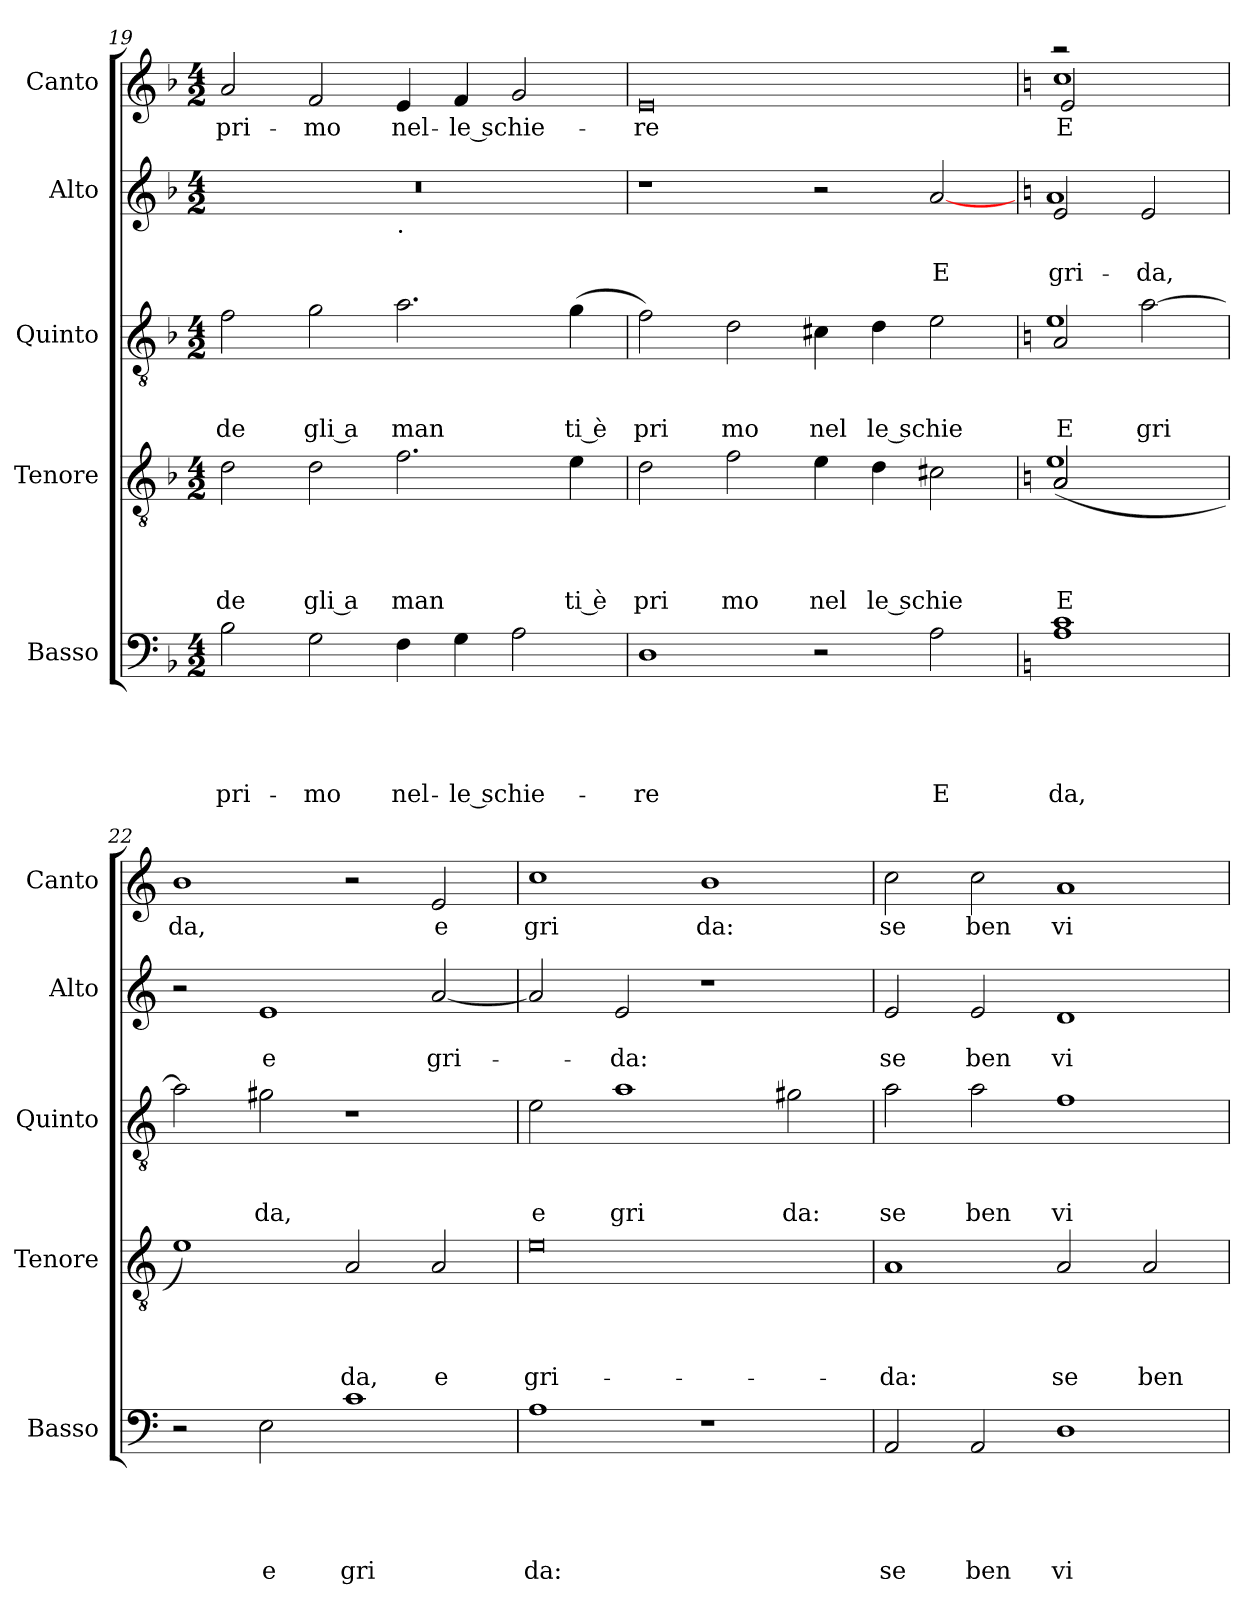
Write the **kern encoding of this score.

**kern	**text	**text	**text	**text	**text	**kern	**text	**text	**text	**text	**kern	**text	**text	**text	**kern	**text	**text	**kern	**text
*part5	*part5	*part5	*part5	*part5	*part5	*part4	*part4	*part4	*part4	*part4	*part3	*part3	*part3	*part3	*part2	*part2	*part2	*part1	*part1
*staff5	*staff5	*staff5	*staff5	*staff5	*staff5	*staff4	*staff4	*staff4	*staff4	*staff4	*staff3	*staff3	*staff3	*staff3	*staff2	*staff2	*staff2	*staff1	*staff1
*I"Basso	*	*	*	*	*	*I"Tenore	*	*	*	*	*I"Quinto	*	*	*	*I"Alto	*	*	*I"Canto	*
*I'Basso	*	*	*	*	*	*I'Tenore	*	*	*	*	*I'Quinto	*	*	*	*I'Alto	*	*	*I'Canto	*
*clefF4	*	*	*	*	*	*clefGv2	*	*	*	*	*clefGv2	*	*	*	*clefG2	*	*	*clefG2	*
*k[b-]	*	*	*	*	*	*k[b-]	*	*	*	*	*k[b-]	*	*	*	*k[b-]	*	*	*k[b-]	*
*F:	*	*	*	*	*	*F:	*	*	*	*	*F:	*	*	*	*F:	*	*	*F:	*
*M4/2	*	*	*	*	*	*M4/2	*	*	*	*	*M4/2	*	*	*	*M4/2	*	*	*M4/2	*
=19	=19	=19	=19	=19	=19	=19	=19	=19	=19	=19	=19	=19	=19	=19	=19	=19	=19	=19	=19
!	!	!	!	!	!LO:LY:b	!	!	!	!	!LO:LY:b	!	!	!	!LO:LY:b	!	!	!	!	!LO:LY:b
*	*	*	*	*	*	*	*	*	*	*	*	*	*	*	*^	*	*	*	*
2B-\	.	.	.	.	pri-	2d\	.	.	.	de	2f\	.	.	de	0r	1ryy	.	.	2a/	pri-
!	!	!	!	!	!LO:LY:b	!	!	!	!	!LO:LY:b:rj	!	!	!	!LO:LY:b:rj	!	!	!	!	!	!LO:LY:b
2G\	.	.	.	.	-mo	2d\	.	.	.	gli a	2g\	.	.	gli a	.	.	.	.	2f/	-mo
!	!	!	!	!	!	!	!	!	!	!	!	!	!	!	!	!LO:TX:b:t=.	!	!	!	!
!	!	!	!	!	!LO:LY:b	!	!	!	!	!LO:LY:b	!	!	!	!LO:LY:b	!	!	!	!	!	!LO:LY:b
4F\	.	.	.	.	nel-	2.f\	.	.	.	man	2.a\	.	.	man	.	1ryy	.	.	4e/	nel-
!	!	!	!	!	!LO:LY:b	!	!	!	!	!	!	!	!	!	!	!	!	!	!	!LO:LY:b
4G\	.	.	.	.	-le schie-	.	.	.	.	.	.	.	.	.	.	.	.	.	4f/	-le schie-
2A\	.	.	.	.	.	.	.	.	.	.	.	.	.	.	.	.	.	.	2g/	.
!	!	!	!	!	!	!	!	!	!	!LO:LY:b:rj	!	!	!	!LO:LY:b:rj	!	!	!	!	!	!
.	.	.	.	.	.	4e\	.	.	.	ti è	(<4g\	.	.	ti è	.	.	.	.	.	.
=20	=20	=20	=20	=20	=20	=20	=20	=20	=20	=20	=20	=20	=20	=20	=20	=20	=20	=20	=20	=20
!	!	!	!	!	!LO:LY:b	!	!	!	!	!LO:LY:b	!	!	!	!LO:LY:b	!	!	!	!	!	!LO:LY:b
*	*	*	*	*	*	*	*	*	*	*	*	*	*	*	*v	*v	*	*	*	*
1D	.	.	.	.	-re	2d\	.	.	.	pri	2f\)	.	.	pri	1r	.	.	0e	-re
!	!	!	!	!	!	!	!	!	!	!LO:LY:b	!	!	!	!LO:LY:b	!	!	!	!	!
.	.	.	.	.	.	2f\	.	.	.	mo	2d\	.	.	mo	.	.	.	.	.
!	!	!	!	!	!	!	!	!	!	!LO:LY:b	!	!	!	!LO:LY:b	!	!	!	!	!
2r	.	.	.	.	.	4e\	.	.	.	nel	4c#X\	.	.	nel	2r	.	.	.	.
!	!	!	!	!	!	!	!	!	!	!LO:LY:b	!	!	!	!LO:LY:b	!	!	!	!	!
.	.	.	.	.	.	4d\	.	.	.	le schie	4d\	.	.	le schie	.	.	.	.	.
!	!	!	!	!	!LO:LY:b	!	!	!	!	!	!	!	!	!	!	!	!LO:LY:b	!	!
2A\	.	.	.	.	E	2c#X\	.	.	.	.	2e\	.	.	.	[>2a/	.	E	.	.
!!LO:PB:g=z
=21	=21	=21	=21	=21	=21	=21	=21	=21	=21	=21	=21	=21	=21	=21	=21	=21	=21	=21	=21
*k[]	*	*	*	*	*	*k[]	*	*	*	*	*k[]	*	*	*	*k[]	*	*	*k[]	*
*C:	*	*	*	*	*	*C:	*	*	*	*	*C:	*	*	*	*C:	*	*	*C:	*
!	!	!	!	!	!LO:LY:b	!	!	!	!	!LO:LY:b	!	!	!	!	!	!	!	!	!
*	*	*	*	*	*	*^	*	*	*	*	*	*	*	*	*	*	*	*	*
!	!	!	!	!	!	!	!	!	!	!	!LO:LY:b	!	!	!	!	!	!	!	!	!
*	*	*	*	*	*	*	*^	*	*	*	*	*	*	*	*	*	*	*	*	*
!	!	!	!	!	!	!	!	!	!	!	!	!LO:LY:b	!	!	!	!LO:LY:b	!	!	!	!	!
*	*	*	*	*	*	*	*	*	*	*	*	*	*^	*	*	*	*	*	*	*	*
!	!	!	!	!	!	!	!	!	!	!	!	!	!	!	!	!	!LO:LY:b	!	!	!LO:LY:b	!	!LO:LY:b
*	*	*	*	*	*	*	*	*	*	*	*	*	*	*	*	*	*	*^	*	*	*^	*
*	*	*	*	*	*	*	*	*	*	*	*	*	*	*	*	*	*	*	*	*	*	*	*^	*
!	!	!	!	!	!	!	!	!	!	!	!	!	!	!	!	!	!	!	!	!	!	!	!	!	!LO:LY:b
1A 1c	.	.	.	.	da,	2A/	(>1e	2A/	.	.	.	-E	2A/	1e	.	.	E	2e/	1a	.	gri-	2raa	1cc	2e/	E
!	!	!	!	!	!	!	!	!	!	!	!	!	!	!	!	!	!LO:LY:b	!	!	!	!LO:LY:b	!	!	!	!
.	.	.	.	.	.	2ryy	.	2ryy	.	.	.	.	[>2a\	.	.	.	gri	2e/	.	.	da,	2ryy	.	2ryy	.
*	*	*	*	*	*	*	*	*	*	*	*	*	*v	*v	*	*	*	*	*	*	*	*	*	*	*
*	*	*	*	*	*	*	*	*	*	*	*	*	*	*	*	*	*v	*v	*	*	*	*	*	*
=22	=22	=22	=22	=22	=22	=22	=22	=22	=22	=22	=22	=22	=22	=22	=22	=22	=22	=22	=22	=22	=22	=22	=22
!	!	!	!	!	!	!	!	!	!	!	!	!	!	!	!	!	!	!	!	!	!	!	!LO:LY:b
*	*	*	*	*	*	*v	*v	*v	*	*	*	*	*	*	*	*	*	*	*	*v	*v	*v	*
2r	.	.	.	.	.	1e)	.	.	.	.	2a\]	.	.	.	2r	.	.	1b	da,
!	!	!	!	!	!LO:LY:b	!	!	!	!	!	!	!	!	!LO:LY:b	!	!	!LO:LY:b	!	!
2E\	.	.	.	.	e	.	.	.	.	.	2g#X\	.	.	da,	1e	.	-e	.	.
!	!	!	!	!	!LO:LY:b	!	!	!	!	!LO:LY:b	!	!	!	!	!	!	!	!	!
1c	.	.	.	.	gri	2A/	.	.	.	da,	1r	.	.	.	.	.	.	2r	.
!	!	!	!	!	!	!	!	!	!	!LO:LY:b	!	!	!	!	!	!	!LO:LY:b	!	!LO:LY:b
.	.	.	.	.	.	2A/	.	.	.	e	.	.	.	.	[<2a/	.	gri-	2e/	e
=23	=23	=23	=23	=23	=23	=23	=23	=23	=23	=23	=23	=23	=23	=23	=23	=23	=23	=23	=23
!	!	!	!	!	!LO:LY:b	!	!	!	!	!LO:LY:b	!	!	!	!LO:LY:b	!	!	!	!	!LO:LY:b
1A	.	.	.	.	da:	0e	.	.	.	gri-	2e\	.	.	e	2a/]	.	.	1cc	gri
!	!	!	!	!	!	!	!	!	!	!	!	!	!	!LO:LY:b	!	!	!LO:LY:b	!	!
.	.	.	.	.	.	.	.	.	.	.	1a	.	.	gri	2e/	.	-da:	.	.
!	!	!	!	!	!	!	!	!	!	!	!	!	!	!	!	!	!	!	!LO:LY:b
1r	.	.	.	.	.	.	.	.	.	.	.	.	.	.	1r	.	.	1b	da:
!	!	!	!	!	!	!	!	!	!	!	!	!	!	!LO:LY:b	!	!	!	!	!
.	.	.	.	.	.	.	.	.	.	.	2g#X\	.	.	da:	.	.	.	.	.
=24	=24	=24	=24	=24	=24	=24	=24	=24	=24	=24	=24	=24	=24	=24	=24	=24	=24	=24	=24
!	!	!	!	!	!LO:LY:b	!	!	!	!	!LO:LY:b	!	!	!	!LO:LY:b	!	!	!LO:LY:b	!	!LO:LY:b
2AA/	.	.	.	.	se	1A	.	.	.	-da:	2a\	.	.	se	2e/	.	se	2cc\	se
!	!	!	!	!	!LO:LY:b	!	!	!	!	!	!	!	!	!LO:LY:b	!	!	!LO:LY:b	!	!LO:LY:b
2AA/	.	.	.	.	ben	.	.	.	.	.	2a\	.	.	ben	2e/	.	ben	2cc\	ben
!	!	!	!	!	!LO:LY:b	!	!	!	!	!LO:LY:b	!	!	!	!LO:LY:b	!	!	!LO:LY:b	!	!LO:LY:b
1D	.	.	.	.	vi	2A/	.	.	.	se	1f	.	.	vi	1d	.	vi-	1a	vi
!	!	!	!	!	!	!	!	!	!	!LO:LY:b	!	!	!	!	!	!	!	!	!
.	.	.	.	.	.	2A/	.	.	.	ben	.	.	.	.	.	.	.	.	.
=	=	=	=	=	=	=	=	=	=	=	=	=	=	=	=	=	=	=	=
*-	*-	*-	*-	*-	*-	*-	*-	*-	*-	*-	*-	*-	*-	*-	*-	*-	*-	*-	*-
